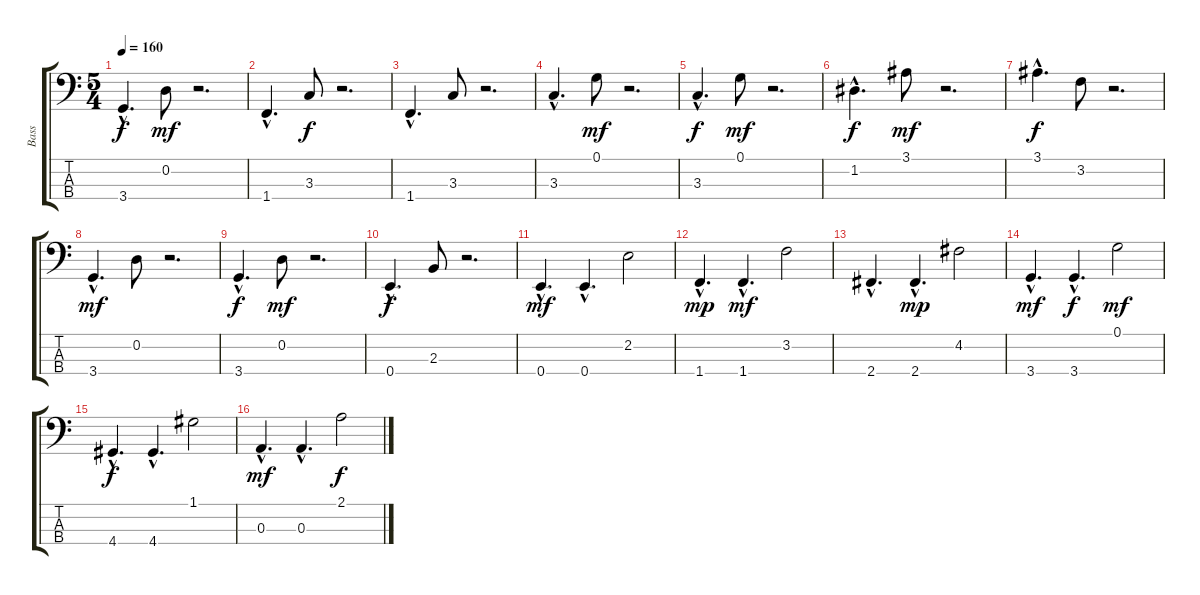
\track ("Bass" "Bass") {instrument acousticbass}
\staff {score tabs}
\tuning (G2 D2 A1 E1) {hide}
\ts (5 4)
\tempo 160
\clef f4
\ks c
3.4{hac}.4{d dy f} 0.2.8{dy mf} r.2{d} |
1.4{hac}.4{d} 3.3.8{dy f} r.2{d} |
1.4{hac}.4{d} 3.3.8 r.2{d} |
3.3{hac}.4{d} 0.1.8{dy mf} r.2{d} |
3.3{hac}.4{d dy f} 0.1.8{dy mf} r.2{d} |
1.2{hac}.4{d dy f} 3.1.8{dy mf} r.2{d} |
3.1{hac}.4{d dy f} 3.2.8 r.2{d} |
3.4{hac}.4{d dy mf} 0.2.8 r.2{d} |
3.4{hac}.4{d dy f} 0.2.8{dy mf} r.2{d} |
0.4{hac}.4{d dy f} 2.3.8 r.2{d} |
0.4{hac}.4{d dy mf} 0.4{hac}.4{d} 2.2.2 |
1.4{hac}.4{d dy mp} 1.4{hac}.4{d dy mf} 3.2.2 |
2.4{hac}.4{d} 2.4{hac}.4{d dy mp} 4.2.2 |
3.4{hac}.4{d dy mf} 3.4{hac}.4{d dy f} 0.1.2{dy mf} |
4.4{hac}.4{d dy f} 4.4{hac}.4{d} 1.1.2 |
0.3{hac}.4{d dy mf} 0.3{hac}.4{d} 2.1.2{dy f}
